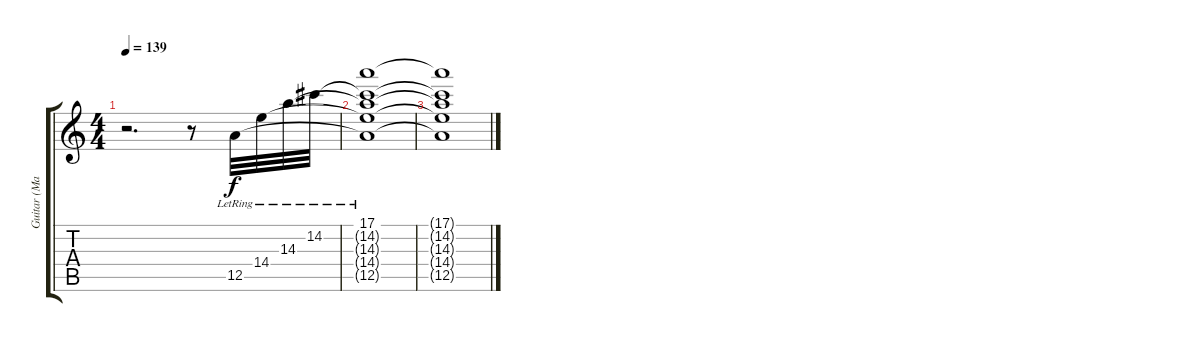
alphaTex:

\track ("Guitar (Main)" "Guitar (Ma") {instrument electricguitarjazz}
\staff {score tabs}
\tuning (E4 B3 G3 D3 A2 E2) {hide}
\ts (4 4)
\tempo 139
\clef g2
\ks c
r.2{d dy f} r.8{instrument electricguitarjazz} 12.5{lr}.32 14.4{lr}.32 14.3{lr}.32 14.2{lr}.32 |
(17.1{lr} 14.2{t} 14.3{t} 14.4{t} 12.5{t}).1 |
(17.1{t} 14.2{t} 14.3{t} 14.4{t} 12.5{t}).1
